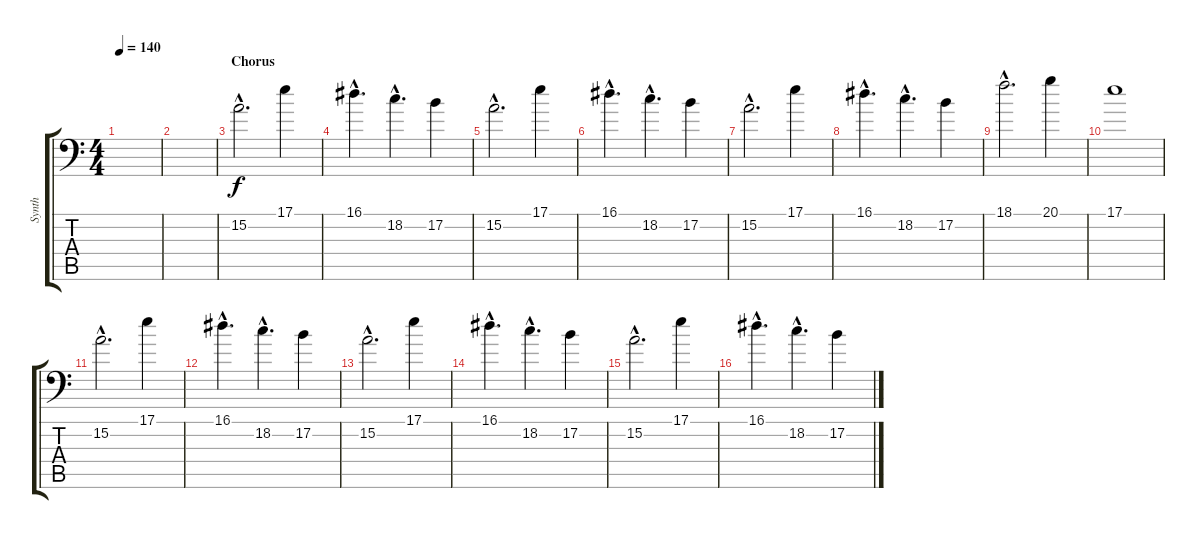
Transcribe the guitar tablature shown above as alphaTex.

\track ("Synth" "Synth") {instrument lead6voice}
\staff {score tabs}
\tuning (B3 Gb3 D3 A2 E2 A1) {hide}
\ts (4 4)
\tempo 140
\clef f4
\ks c
|
|
\section ("" "Chorus")
15.2{hac}.2{d} 17.1.4 |
16.1{hac}.4{d} 18.2{hac}.4{d} 17.2.4 |
15.2{hac}.2{d} 17.1.4 |
16.1{hac}.4{d} 18.2{hac}.4{d} 17.2.4 |
15.2{hac}.2{d} 17.1.4 |
16.1{hac}.4{d} 18.2{hac}.4{d} 17.2.4 |
18.1{hac}.2{d} 20.1.4 |
17.1.1 |
15.2{hac}.2{d} 17.1.4 |
16.1{hac}.4{d} 18.2{hac}.4{d} 17.2.4 |
15.2{hac}.2{d} 17.1.4 |
16.1{hac}.4{d} 18.2{hac}.4{d} 17.2.4 |
15.2{hac}.2{d} 17.1.4 |
16.1{hac}.4{d} 18.2{hac}.4{d} 17.2.4
